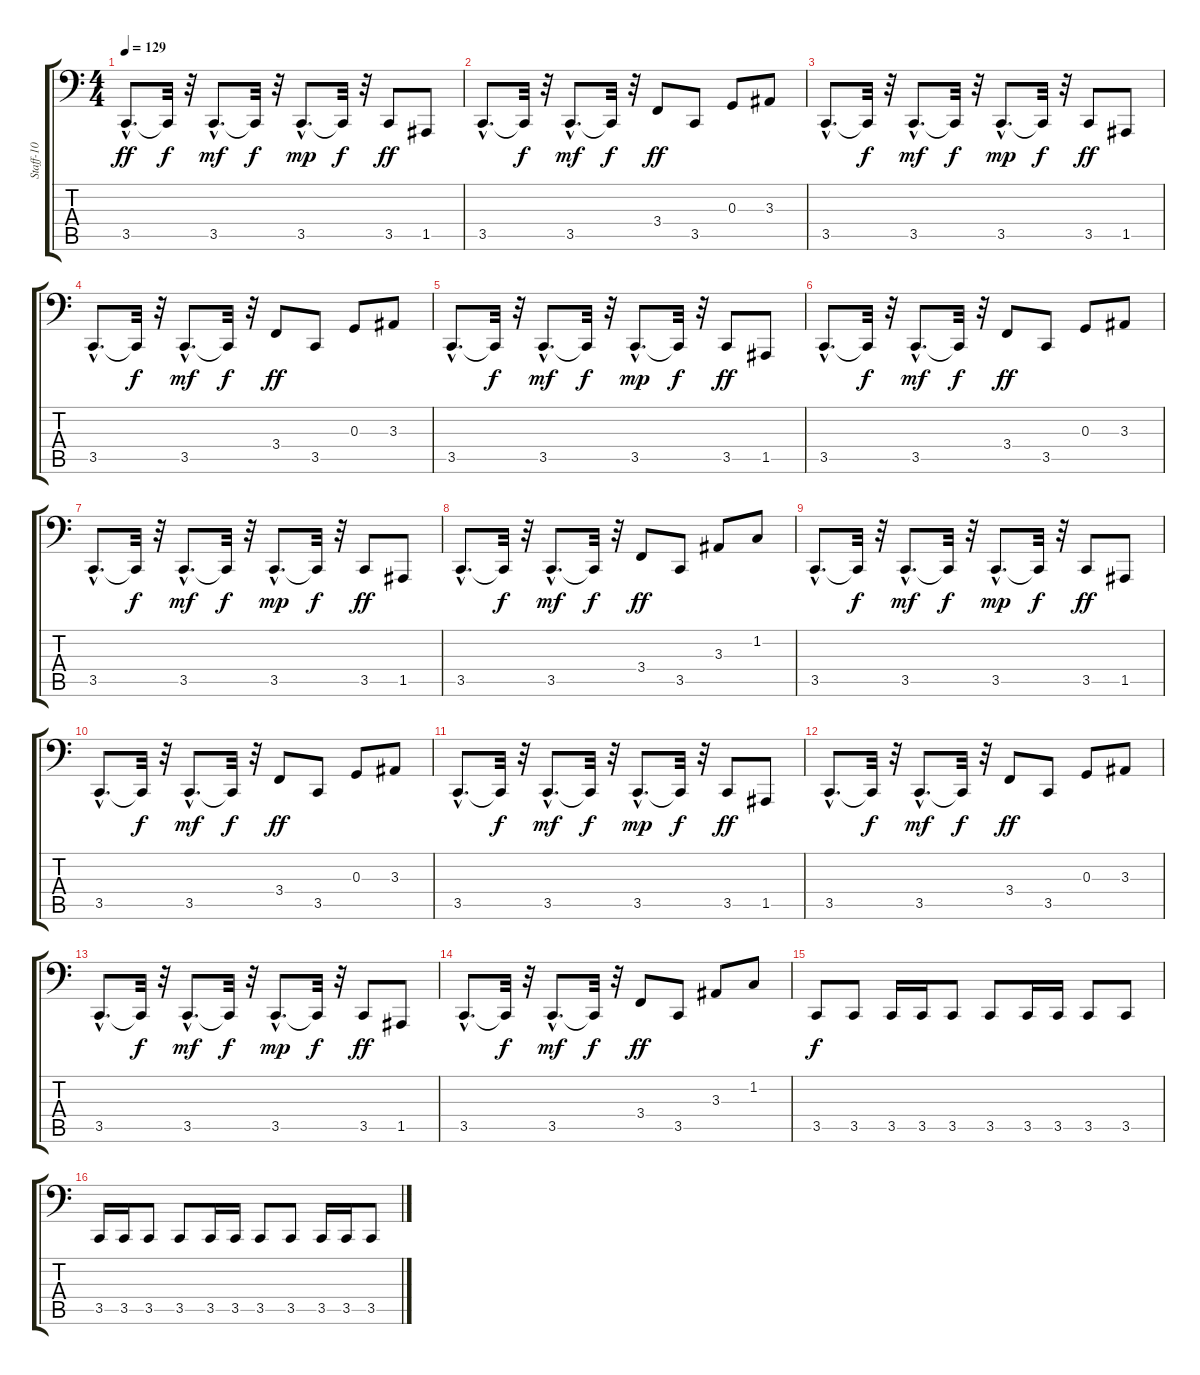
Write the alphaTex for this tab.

\track ("Staff-10" "Staff-10") {instrument pizzicatostrings}
\staff {score tabs}
\tuning (E3 B2 G2 D2 A1 E1) {hide}
\ts (4 4)
\tempo 129
\clef f4
\ks c
3.5{hac}.8{d dy ff} 3.5{t}.32{dy f} r.32 3.5{hac}.8{d dy mf} 3.5{t}.32{dy f} r.32 3.5{hac}.8{d dy mp} 3.5{t}.32{dy f} r.32 3.5.8{dy ff} 1.5.8 |
3.5{hac}.8{d} 3.5{t}.32{dy f} r.32 3.5{hac}.8{d dy mf} 3.5{t}.32{dy f} r.32 3.4.8{dy ff} 3.5.8 0.3.8 3.3.8 |
3.5{hac}.8{d} 3.5{t}.32{dy f} r.32 3.5{hac}.8{d dy mf} 3.5{t}.32{dy f} r.32 3.5{hac}.8{d dy mp} 3.5{t}.32{dy f} r.32 3.5.8{dy ff} 1.5.8 |
3.5{hac}.8{d} 3.5{t}.32{dy f} r.32 3.5{hac}.8{d dy mf} 3.5{t}.32{dy f} r.32 3.4.8{dy ff} 3.5.8 0.3.8 3.3.8 |
3.5{hac}.8{d} 3.5{t}.32{dy f} r.32 3.5{hac}.8{d dy mf} 3.5{t}.32{dy f} r.32 3.5{hac}.8{d dy mp} 3.5{t}.32{dy f} r.32 3.5.8{dy ff} 1.5.8 |
3.5{hac}.8{d} 3.5{t}.32{dy f} r.32 3.5{hac}.8{d dy mf} 3.5{t}.32{dy f} r.32 3.4.8{dy ff} 3.5.8 0.3.8 3.3.8 |
3.5{hac}.8{d} 3.5{t}.32{dy f} r.32 3.5{hac}.8{d dy mf} 3.5{t}.32{dy f} r.32 3.5{hac}.8{d dy mp} 3.5{t}.32{dy f} r.32 3.5.8{dy ff} 1.5.8 |
3.5{hac}.8{d} 3.5{t}.32{dy f} r.32 3.5{hac}.8{d dy mf} 3.5{t}.32{dy f} r.32 3.4.8{dy ff} 3.5.8 3.3.8 1.2.8 |
3.5{hac}.8{d} 3.5{t}.32{dy f} r.32 3.5{hac}.8{d dy mf} 3.5{t}.32{dy f} r.32 3.5{hac}.8{d dy mp} 3.5{t}.32{dy f} r.32 3.5.8{dy ff} 1.5.8 |
3.5{hac}.8{d} 3.5{t}.32{dy f} r.32 3.5{hac}.8{d dy mf} 3.5{t}.32{dy f} r.32 3.4.8{dy ff} 3.5.8 0.3.8 3.3.8 |
3.5{hac}.8{d} 3.5{t}.32{dy f} r.32 3.5{hac}.8{d dy mf} 3.5{t}.32{dy f} r.32 3.5{hac}.8{d dy mp} 3.5{t}.32{dy f} r.32 3.5.8{dy ff} 1.5.8 |
3.5{hac}.8{d} 3.5{t}.32{dy f} r.32 3.5{hac}.8{d dy mf} 3.5{t}.32{dy f} r.32 3.4.8{dy ff} 3.5.8 0.3.8 3.3.8 |
3.5{hac}.8{d} 3.5{t}.32{dy f} r.32 3.5{hac}.8{d dy mf} 3.5{t}.32{dy f} r.32 3.5{hac}.8{d dy mp} 3.5{t}.32{dy f} r.32 3.5.8{dy ff} 1.5.8 |
3.5{hac}.8{d} 3.5{t}.32{dy f} r.32 3.5{hac}.8{d dy mf} 3.5{t}.32{dy f} r.32 3.4.8{dy ff} 3.5.8 3.3.8 1.2.8 |
3.5.8{dy f} 3.5.8 3.5.16 3.5.16 3.5.8 3.5.8 3.5.16 3.5.16 3.5.8 3.5.8 |
3.5.16 3.5.16 3.5.8 3.5.8 3.5.16 3.5.16 3.5.8 3.5.8 3.5.16 3.5.16 3.5.8
